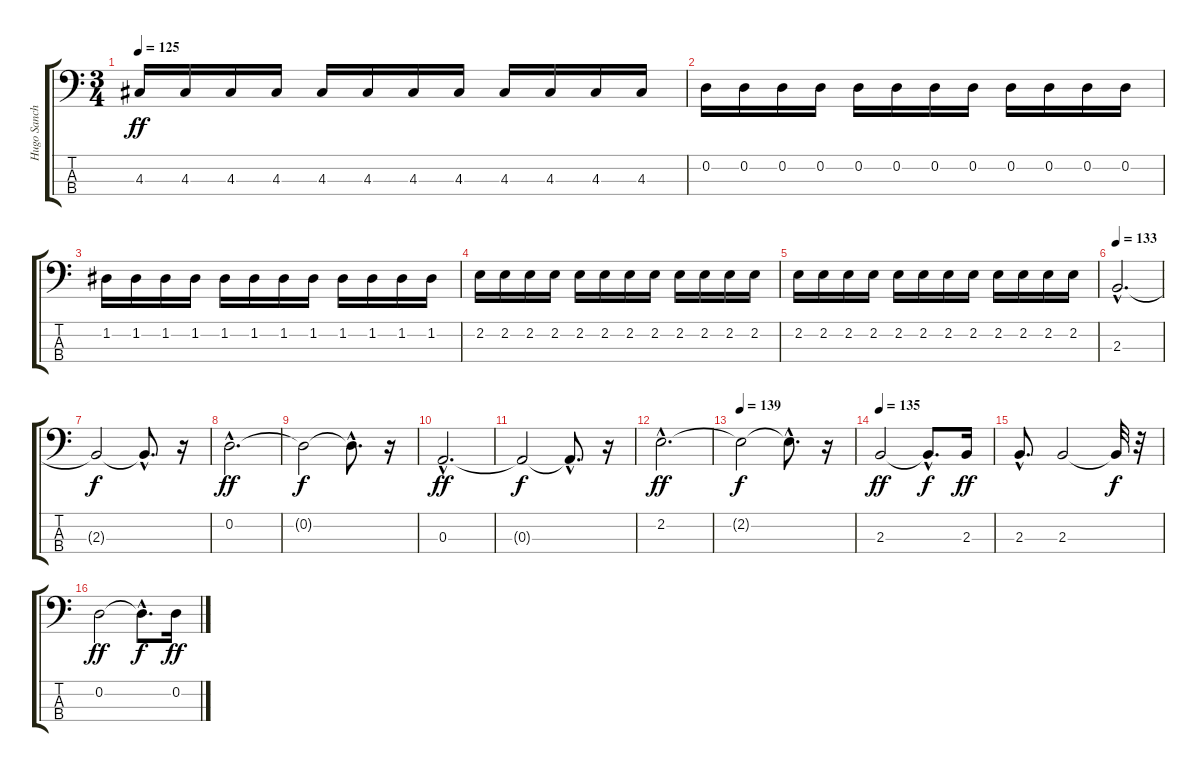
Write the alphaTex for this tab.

\track ("Hugo Sanchez" "Hugo Sanch") {instrument electricbassfinger}
\staff {score tabs}
\tuning (G2 D2 A1 E1) {hide}
\ts (3 4)
\tempo 125
\clef f4
\ks c
4.3.16{dy ff} 4.3.16 4.3.16 4.3.16 4.3.16 4.3.16 4.3.16 4.3.16 4.3.16 4.3.16 4.3.16 4.3.16 |
0.2.16 0.2.16 0.2.16 0.2.16 0.2.16 0.2.16 0.2.16 0.2.16 0.2.16 0.2.16 0.2.16 0.2.16 |
1.2.16 1.2.16 1.2.16 1.2.16 1.2.16 1.2.16 1.2.16 1.2.16 1.2.16 1.2.16 1.2.16 1.2.16 |
2.2.16 2.2.16 2.2.16 2.2.16 2.2.16 2.2.16 2.2.16 2.2.16 2.2.16 2.2.16 2.2.16 2.2.16 |
2.2.16 2.2.16 2.2.16 2.2.16 2.2.16 2.2.16 2.2.16 2.2.16 2.2.16 2.2.16 2.2.16 2.2.16 |
\tempo 133
2.3{hac}.2{d} |
2.3{t}.2{dy f} 2.3{hac t}.8{d} r.16 |
0.2{hac}.2{d dy ff} |
0.2{t}.2{dy f} 0.2{hac t}.8{d} r.16 |
0.3{hac}.2{d dy ff} |
0.3{t}.2{dy f} 0.3{hac t}.8{d} r.16 |
2.2{hac}.2{d dy ff} |
\tempo 139
2.2{t}.2{dy f} 2.2{hac t}.8{d} r.16 |
\tempo 135
2.3.2{dy ff} 2.3{hac t}.8{d dy f} 2.3.16{dy ff} |
2.3{hac}.8{d} 2.3.2 2.3{t}.32{dy f} r.32 |
0.2.2{dy ff} 0.2{hac t}.8{d dy f} 0.2.16{dy ff}
